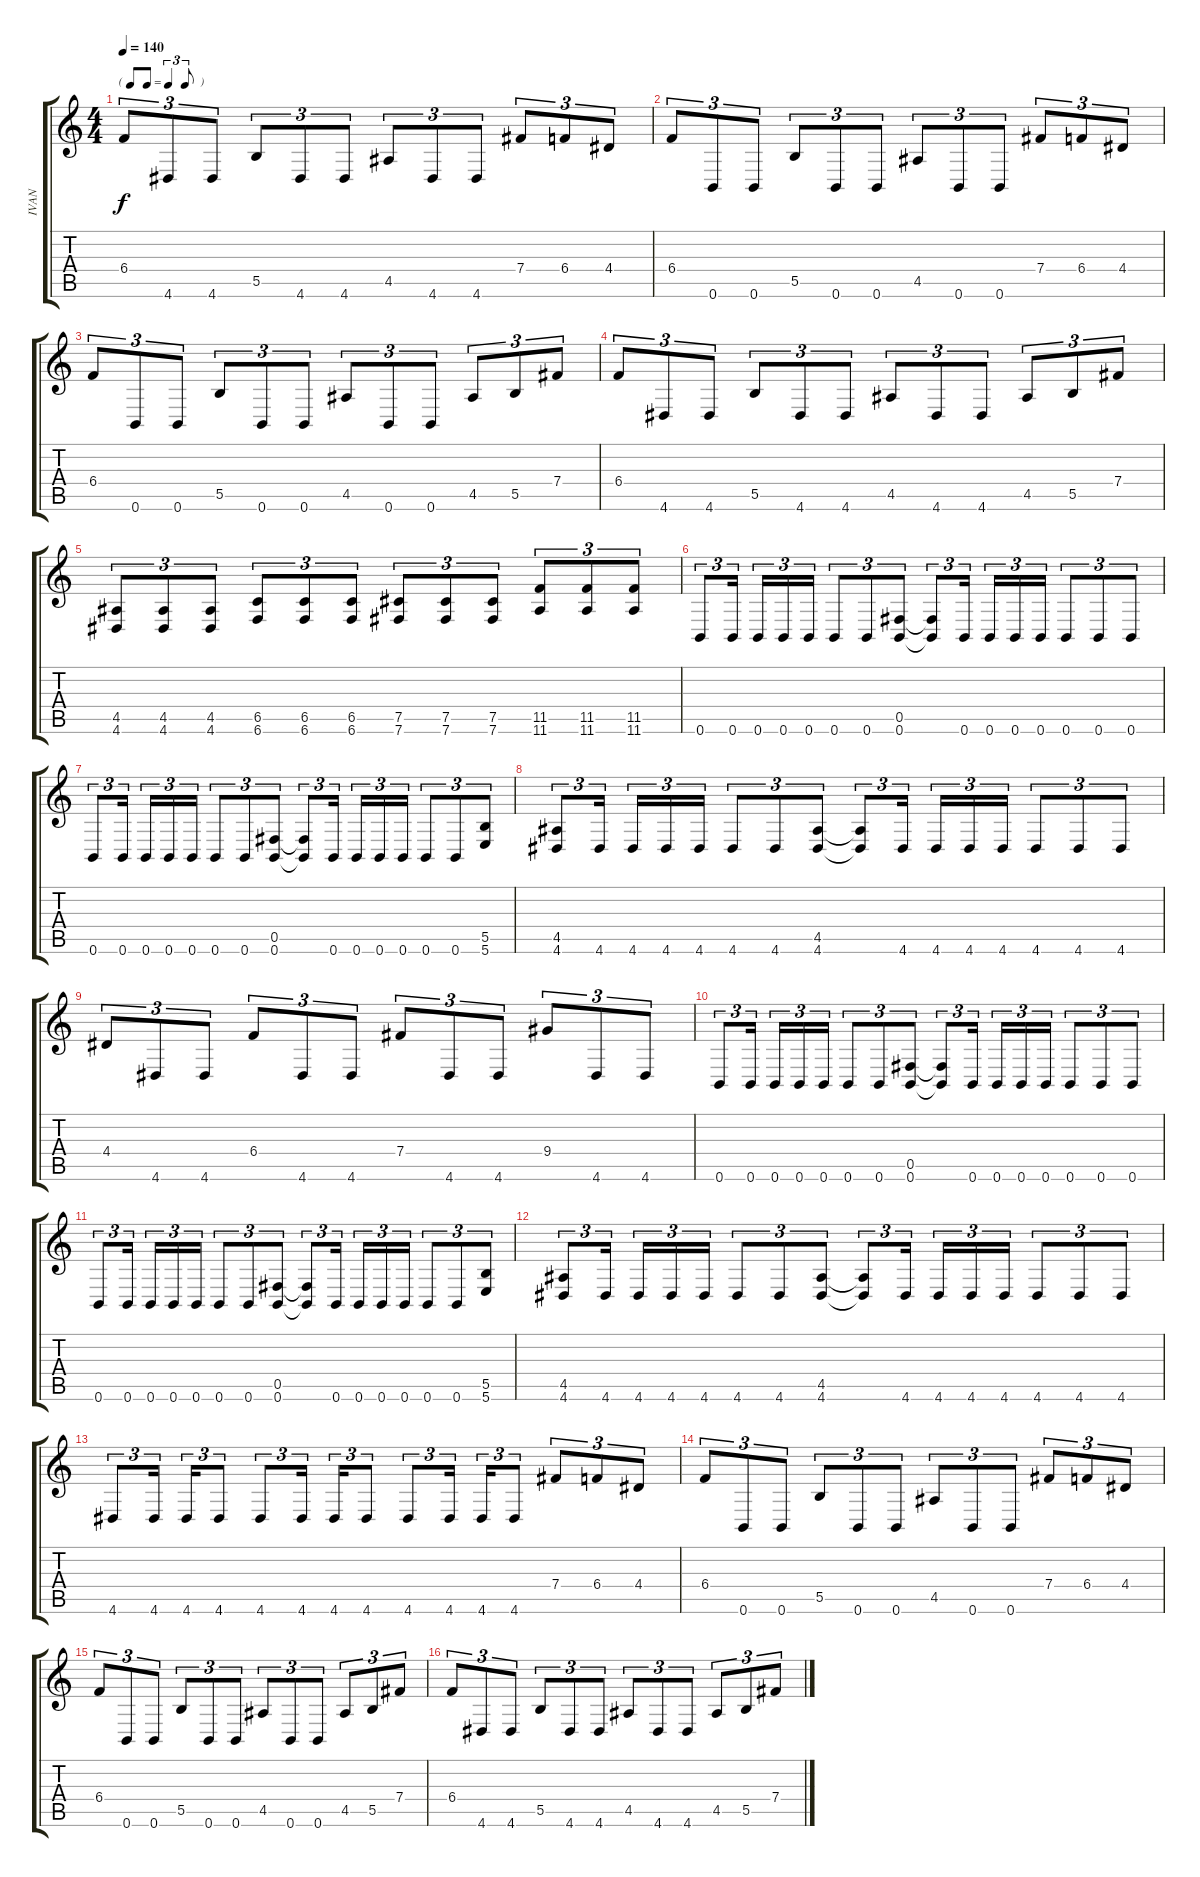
\track ("IVAN" "IVAN") {instrument distortionguitar}
\staff {score tabs}
\tuning (Db4 Ab3 E3 B2 Gb2 B1) {hide}
\ts (4 4)
\tf triplet8th
\tempo 140
\clef g2
\ks c
6.4.8{tu (3 2) dy f} 4.6.8{tu (3 2)} 4.6.8{tu (3 2)} 5.5.8{tu (3 2)} 4.6.8{tu (3 2)} 4.6.8{tu (3 2)} 4.5.8{tu (3 2)} 4.6.8{tu (3 2)} 4.6.8{tu (3 2)} 7.4.8{tu (3 2)} 6.4.8{tu (3 2)} 4.4.8{tu (3 2)} |
6.4.8{tu (3 2)} 0.6.8{tu (3 2)} 0.6.8{tu (3 2)} 5.5.8{tu (3 2)} 0.6.8{tu (3 2)} 0.6.8{tu (3 2)} 4.5.8{tu (3 2)} 0.6.8{tu (3 2)} 0.6.8{tu (3 2)} 7.4.8{tu (3 2)} 6.4.8{tu (3 2)} 4.4.8{tu (3 2)} |
6.4.8{tu (3 2)} 0.6.8{tu (3 2)} 0.6.8{tu (3 2)} 5.5.8{tu (3 2)} 0.6.8{tu (3 2)} 0.6.8{tu (3 2)} 4.5.8{tu (3 2)} 0.6.8{tu (3 2)} 0.6.8{tu (3 2)} 4.5.8{tu (3 2)} 5.5.8{tu (3 2)} 7.4.8{tu (3 2)} |
6.4.8{tu (3 2)} 4.6.8{tu (3 2)} 4.6.8{tu (3 2)} 5.5.8{tu (3 2)} 4.6.8{tu (3 2)} 4.6.8{tu (3 2)} 4.5.8{tu (3 2)} 4.6.8{tu (3 2)} 4.6.8{tu (3 2)} 4.5.8{tu (3 2)} 5.5.8{tu (3 2)} 7.4.8{tu (3 2)} |
(4.5 4.6).8{tu (3 2)} (4.5 4.6).8{tu (3 2)} (4.5 4.6).8{tu (3 2)} (6.5 6.6).8{tu (3 2)} (6.5 6.6).8{tu (3 2)} (6.5 6.6).8{tu (3 2)} (7.5 7.6).8{tu (3 2)} (7.5 7.6).8{tu (3 2)} (7.5 7.6).8{tu (3 2)} (11.5 11.6).8{tu (3 2)} (11.5 11.6).8{tu (3 2)} (11.5 11.6).8{tu (3 2)} |
0.6.8{tu (3 2)} 0.6.16{tu (3 2)} 0.6.16{tu (3 2)} 0.6.16{tu (3 2)} 0.6.16{tu (3 2)} 0.6.8{tu (3 2)} 0.6.8{tu (3 2)} (0.5 0.6).8{tu (3 2)} (0.5{t} 0.6{t}).8{tu (3 2)} 0.6.16{tu (3 2)} 0.6.16{tu (3 2)} 0.6.16{tu (3 2)} 0.6.16{tu (3 2)} 0.6.8{tu (3 2)} 0.6.8{tu (3 2)} 0.6.8{tu (3 2)} |
0.6.8{tu (3 2)} 0.6.16{tu (3 2)} 0.6.16{tu (3 2)} 0.6.16{tu (3 2)} 0.6.16{tu (3 2)} 0.6.8{tu (3 2)} 0.6.8{tu (3 2)} (0.5 0.6).8{tu (3 2)} (0.5{t} 0.6{t}).8{tu (3 2)} 0.6.16{tu (3 2)} 0.6.16{tu (3 2)} 0.6.16{tu (3 2)} 0.6.16{tu (3 2)} 0.6.8{tu (3 2)} 0.6.8{tu (3 2)} (5.5 5.6).8{tu (3 2)} |
(4.5 4.6).8{tu (3 2)} 4.6.16{tu (3 2)} 4.6.16{tu (3 2)} 4.6.16{tu (3 2)} 4.6.16{tu (3 2)} 4.6.8{tu (3 2)} 4.6.8{tu (3 2)} (4.5 4.6).8{tu (3 2)} (4.5{t} 4.6{t}).8{tu (3 2)} 4.6.16{tu (3 2)} 4.6.16{tu (3 2)} 4.6.16{tu (3 2)} 4.6.16{tu (3 2)} 4.6.8{tu (3 2)} 4.6.8{tu (3 2)} 4.6.8{tu (3 2)} |
4.4.8{tu (3 2)} 4.6.8{tu (3 2)} 4.6.8{tu (3 2)} 6.4.8{tu (3 2)} 4.6.8{tu (3 2)} 4.6.8{tu (3 2)} 7.4.8{tu (3 2)} 4.6.8{tu (3 2)} 4.6.8{tu (3 2)} 9.4.8{tu (3 2)} 4.6.8{tu (3 2)} 4.6.8{tu (3 2)} |
0.6.8{tu (3 2)} 0.6.16{tu (3 2)} 0.6.16{tu (3 2)} 0.6.16{tu (3 2)} 0.6.16{tu (3 2)} 0.6.8{tu (3 2)} 0.6.8{tu (3 2)} (0.5 0.6).8{tu (3 2)} (0.5{t} 0.6{t}).8{tu (3 2)} 0.6.16{tu (3 2)} 0.6.16{tu (3 2)} 0.6.16{tu (3 2)} 0.6.16{tu (3 2)} 0.6.8{tu (3 2)} 0.6.8{tu (3 2)} 0.6.8{tu (3 2)} |
0.6.8{tu (3 2)} 0.6.16{tu (3 2)} 0.6.16{tu (3 2)} 0.6.16{tu (3 2)} 0.6.16{tu (3 2)} 0.6.8{tu (3 2)} 0.6.8{tu (3 2)} (0.5 0.6).8{tu (3 2)} (0.5{t} 0.6{t}).8{tu (3 2)} 0.6.16{tu (3 2)} 0.6.16{tu (3 2)} 0.6.16{tu (3 2)} 0.6.16{tu (3 2)} 0.6.8{tu (3 2)} 0.6.8{tu (3 2)} (5.5 5.6).8{tu (3 2)} |
(4.5 4.6).8{tu (3 2)} 4.6.16{tu (3 2)} 4.6.16{tu (3 2)} 4.6.16{tu (3 2)} 4.6.16{tu (3 2)} 4.6.8{tu (3 2)} 4.6.8{tu (3 2)} (4.5 4.6).8{tu (3 2)} (4.5{t} 4.6{t}).8{tu (3 2)} 4.6.16{tu (3 2)} 4.6.16{tu (3 2)} 4.6.16{tu (3 2)} 4.6.16{tu (3 2)} 4.6.8{tu (3 2)} 4.6.8{tu (3 2)} 4.6.8{tu (3 2)} |
4.6.8{tu (3 2)} 4.6.16{tu (3 2)} 4.6.16{tu (3 2)} 4.6.8{tu (3 2)} 4.6.8{tu (3 2)} 4.6.16{tu (3 2)} 4.6.16{tu (3 2)} 4.6.8{tu (3 2)} 4.6.8{tu (3 2)} 4.6.16{tu (3 2)} 4.6.16{tu (3 2)} 4.6.8{tu (3 2)} 7.4.8{tu (3 2)} 6.4.8{tu (3 2)} 4.4.8{tu (3 2)} |
6.4.8{tu (3 2)} 0.6.8{tu (3 2)} 0.6.8{tu (3 2)} 5.5.8{tu (3 2)} 0.6.8{tu (3 2)} 0.6.8{tu (3 2)} 4.5.8{tu (3 2)} 0.6.8{tu (3 2)} 0.6.8{tu (3 2)} 7.4.8{tu (3 2)} 6.4.8{tu (3 2)} 4.4.8{tu (3 2)} |
6.4.8{tu (3 2)} 0.6.8{tu (3 2)} 0.6.8{tu (3 2)} 5.5.8{tu (3 2)} 0.6.8{tu (3 2)} 0.6.8{tu (3 2)} 4.5.8{tu (3 2)} 0.6.8{tu (3 2)} 0.6.8{tu (3 2)} 4.5.8{tu (3 2)} 5.5.8{tu (3 2)} 7.4.8{tu (3 2)} |
6.4.8{tu (3 2)} 4.6.8{tu (3 2)} 4.6.8{tu (3 2)} 5.5.8{tu (3 2)} 4.6.8{tu (3 2)} 4.6.8{tu (3 2)} 4.5.8{tu (3 2)} 4.6.8{tu (3 2)} 4.6.8{tu (3 2)} 4.5.8{tu (3 2)} 5.5.8{tu (3 2)} 7.4.8{tu (3 2)}
